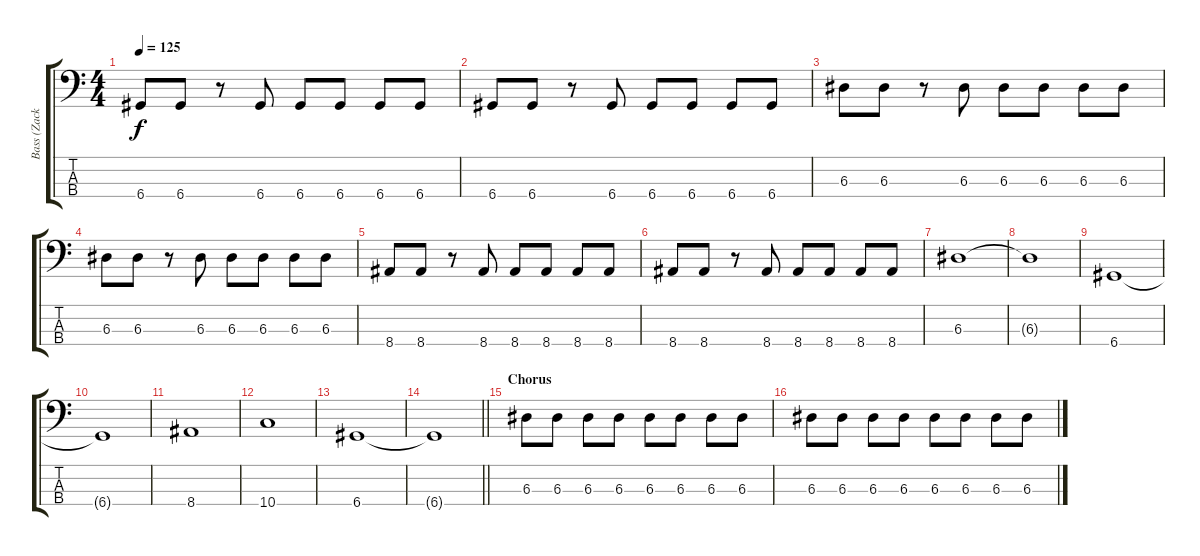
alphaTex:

\track ("Bass (Zack)" "Bass (Zack") {instrument electricbassfinger}
\staff {score tabs}
\tuning (G2 D2 A1 D1) {hide}
\ts (4 4)
\tempo 125
\clef f4
\ks c
6.4.8{dy f} 6.4.8 r.8 6.4.8 6.4.8 6.4.8 6.4.8 6.4.8 |
6.4.8 6.4.8 r.8 6.4.8 6.4.8 6.4.8 6.4.8 6.4.8 |
6.3.8 6.3.8 r.8 6.3.8 6.3.8 6.3.8 6.3.8 6.3.8 |
6.3.8 6.3.8 r.8 6.3.8 6.3.8 6.3.8 6.3.8 6.3.8 |
8.4.8 8.4.8 r.8 8.4.8 8.4.8 8.4.8 8.4.8 8.4.8 |
8.4.8 8.4.8 r.8 8.4.8 8.4.8 8.4.8 8.4.8 8.4.8 |
6.3.1 |
6.3{t}.1 |
6.4.1 |
6.4{t}.1 |
8.4.1 |
10.4.1 |
6.4.1 |
\barLineRight lightlight
6.4{t}.1 |
\section ("" "Chorus")
6.3.8 6.3.8 6.3.8 6.3.8 6.3.8 6.3.8 6.3.8 6.3.8 |
6.3.8 6.3.8 6.3.8 6.3.8 6.3.8 6.3.8 6.3.8 6.3.8
